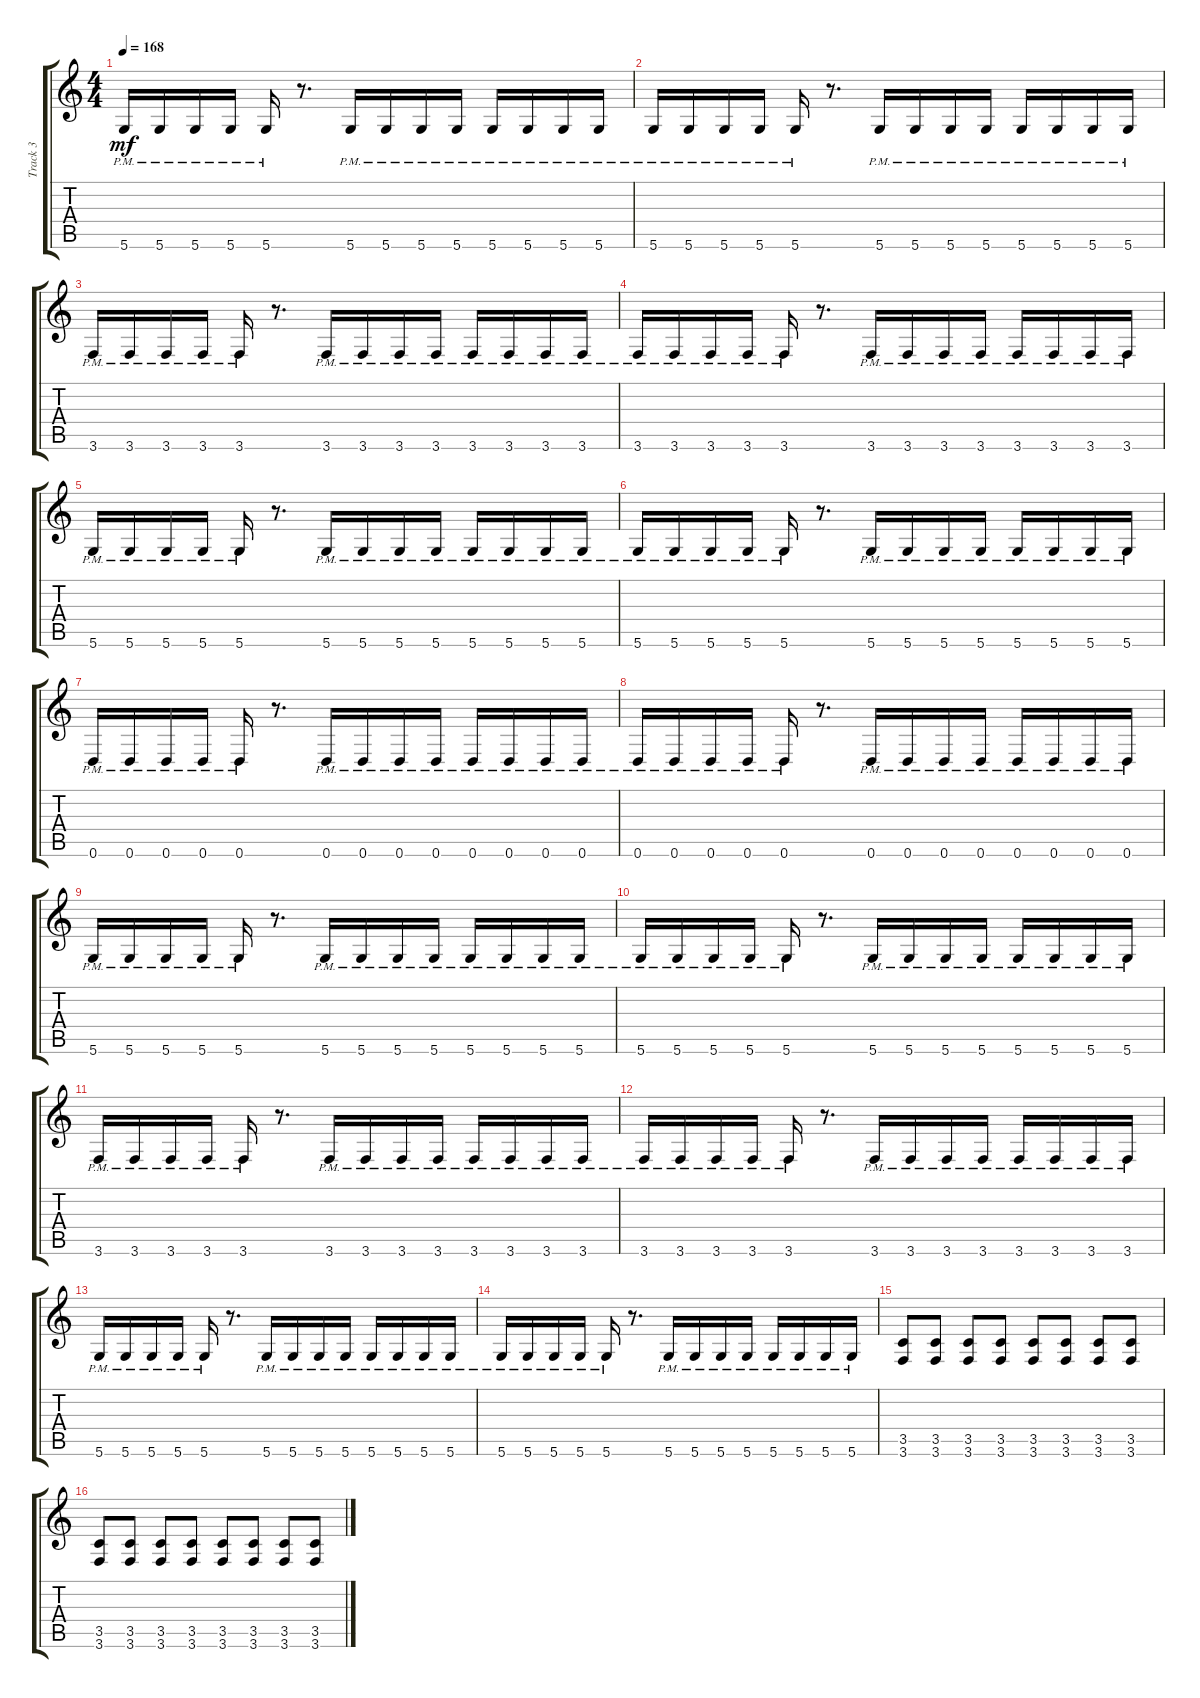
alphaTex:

\track ("Track 3" "Track 3") {instrument overdrivenguitar}
\staff {score tabs}
\tuning (E4 B3 G3 D3 A2 D2) {hide}
\ts (4 4)
\tempo 168
\clef g2
\ks c
5.6{pm}.16{dy mf} 5.6{pm}.16 5.6{pm}.16 5.6{pm}.16 5.6{pm}.16 r.8{d} 5.6{pm}.16 5.6{pm}.16 5.6{pm}.16 5.6{pm}.16 5.6{pm}.16 5.6{pm}.16 5.6{pm}.16 5.6{pm}.16 |
5.6{pm}.16 5.6{pm}.16 5.6{pm}.16 5.6{pm}.16 5.6{pm}.16 r.8{d} 5.6{pm}.16 5.6{pm}.16 5.6{pm}.16 5.6{pm}.16 5.6{pm}.16 5.6{pm}.16 5.6{pm}.16 5.6{pm}.16 |
3.6{pm}.16 3.6{pm}.16 3.6{pm}.16 3.6{pm}.16 3.6{pm}.16 r.8{d} 3.6{pm}.16 3.6{pm}.16 3.6{pm}.16 3.6{pm}.16 3.6{pm}.16 3.6{pm}.16 3.6{pm}.16 3.6{pm}.16 |
3.6{pm}.16 3.6{pm}.16 3.6{pm}.16 3.6{pm}.16 3.6{pm}.16 r.8{d} 3.6{pm}.16 3.6{pm}.16 3.6{pm}.16 3.6{pm}.16 3.6{pm}.16 3.6{pm}.16 3.6{pm}.16 3.6{pm}.16 |
5.6{pm}.16 5.6{pm}.16 5.6{pm}.16 5.6{pm}.16 5.6{pm}.16 r.8{d} 5.6{pm}.16 5.6{pm}.16 5.6{pm}.16 5.6{pm}.16 5.6{pm}.16 5.6{pm}.16 5.6{pm}.16 5.6{pm}.16 |
5.6{pm}.16 5.6{pm}.16 5.6{pm}.16 5.6{pm}.16 5.6{pm}.16 r.8{d} 5.6{pm}.16 5.6{pm}.16 5.6{pm}.16 5.6{pm}.16 5.6{pm}.16 5.6{pm}.16 5.6{pm}.16 5.6{pm}.16 |
0.6{pm}.16 0.6{pm}.16 0.6{pm}.16 0.6{pm}.16 0.6{pm}.16 r.8{d} 0.6{pm}.16 0.6{pm}.16 0.6{pm}.16 0.6{pm}.16 0.6{pm}.16 0.6{pm}.16 0.6{pm}.16 0.6{pm}.16 |
0.6{pm}.16 0.6{pm}.16 0.6{pm}.16 0.6{pm}.16 0.6{pm}.16 r.8{d} 0.6{pm}.16 0.6{pm}.16 0.6{pm}.16 0.6{pm}.16 0.6{pm}.16 0.6{pm}.16 0.6{pm}.16 0.6{pm}.16 |
5.6{pm}.16 5.6{pm}.16 5.6{pm}.16 5.6{pm}.16 5.6{pm}.16 r.8{d} 5.6{pm}.16 5.6{pm}.16 5.6{pm}.16 5.6{pm}.16 5.6{pm}.16 5.6{pm}.16 5.6{pm}.16 5.6{pm}.16 |
5.6{pm}.16 5.6{pm}.16 5.6{pm}.16 5.6{pm}.16 5.6{pm}.16 r.8{d} 5.6{pm}.16 5.6{pm}.16 5.6{pm}.16 5.6{pm}.16 5.6{pm}.16 5.6{pm}.16 5.6{pm}.16 5.6{pm}.16 |
3.6{pm}.16 3.6{pm}.16 3.6{pm}.16 3.6{pm}.16 3.6{pm}.16 r.8{d} 3.6{pm}.16 3.6{pm}.16 3.6{pm}.16 3.6{pm}.16 3.6{pm}.16 3.6{pm}.16 3.6{pm}.16 3.6{pm}.16 |
3.6{pm}.16 3.6{pm}.16 3.6{pm}.16 3.6{pm}.16 3.6{pm}.16 r.8{d} 3.6{pm}.16 3.6{pm}.16 3.6{pm}.16 3.6{pm}.16 3.6{pm}.16 3.6{pm}.16 3.6{pm}.16 3.6{pm}.16 |
5.6{pm}.16 5.6{pm}.16 5.6{pm}.16 5.6{pm}.16 5.6{pm}.16 r.8{d} 5.6{pm}.16 5.6{pm}.16 5.6{pm}.16 5.6{pm}.16 5.6{pm}.16 5.6{pm}.16 5.6{pm}.16 5.6{pm}.16 |
5.6{pm}.16 5.6{pm}.16 5.6{pm}.16 5.6{pm}.16 5.6{pm}.16 r.8{d} 5.6{pm}.16 5.6{pm}.16 5.6{pm}.16 5.6{pm}.16 5.6{pm}.16 5.6{pm}.16 5.6{pm}.16 5.6{pm}.16 |
(3.5 3.6).8 (3.5 3.6).8 (3.5 3.6).8 (3.5 3.6).8 (3.5 3.6).8 (3.5 3.6).8 (3.5 3.6).8 (3.5 3.6).8 |
(3.5 3.6).8 (3.5 3.6).8 (3.5 3.6).8 (3.5 3.6).8 (3.5 3.6).8 (3.5 3.6).8 (3.5 3.6).8 (3.5 3.6).8
